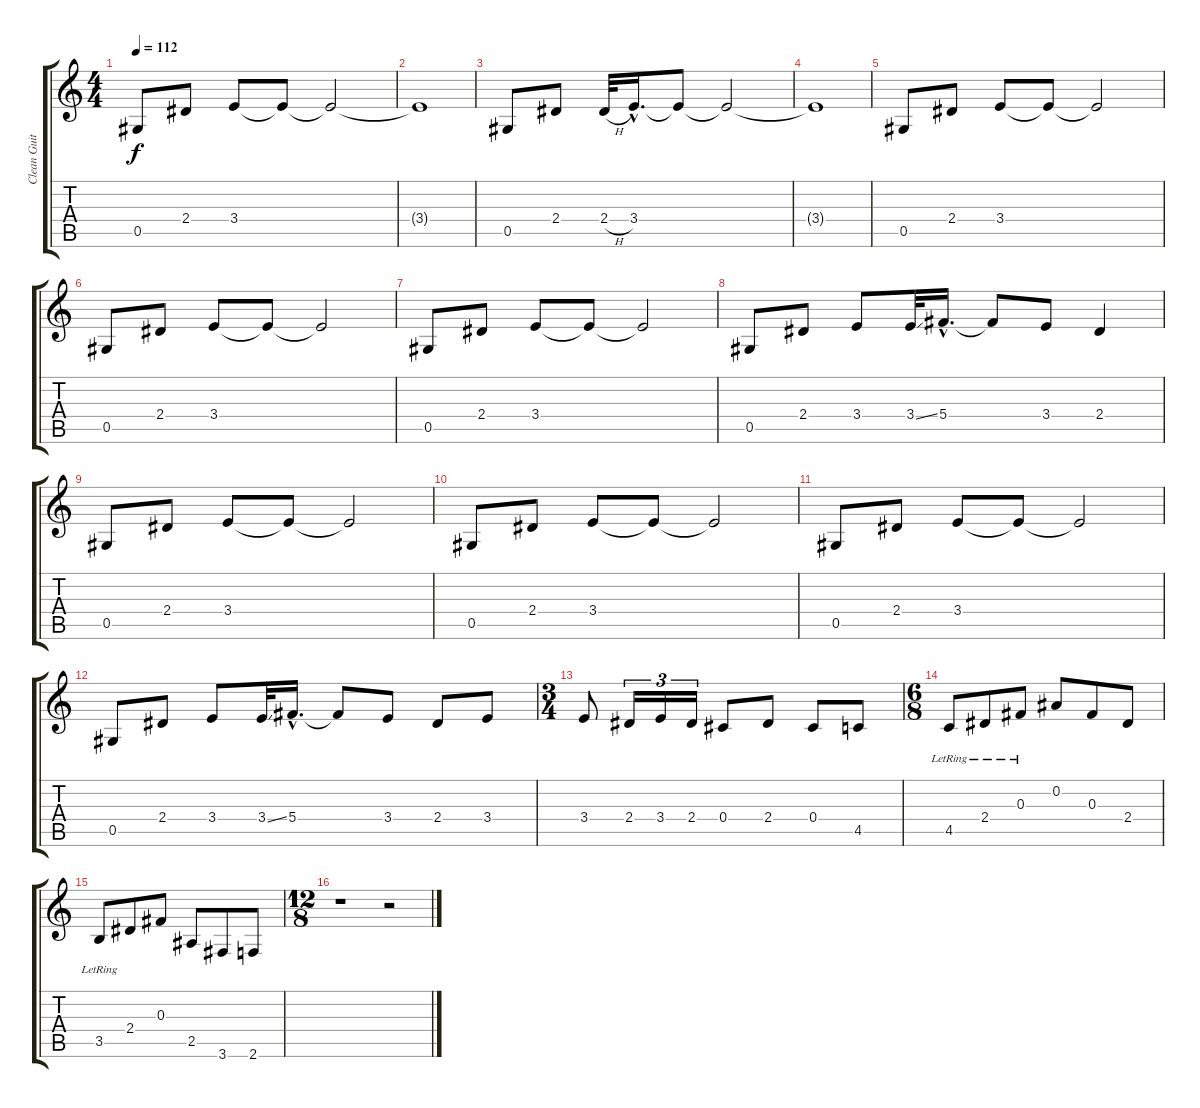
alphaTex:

\track ("Clean Guitar I" "Clean Guit") {instrument acousticguitarsteel}
\staff {score tabs}
\tuning (Eb4 Bb3 Gb3 Db3 Ab2 Eb2) {hide}
\ts (4 4)
\tempo 112
\clef g2
\ks c
0.5.8{dy f instrument acousticguitarsteel} 2.4.8 3.4.8 3.4{t}.8 3.4{t}.2 |
3.4{t}.1 |
0.5.8 2.4.8 2.4{h}.32 3.4{hac}.16{d} 3.4{t}.8 3.4{t}.2 |
3.4{t}.1 |
0.5.8 2.4.8 3.4.8 3.4{t}.8 3.4{t}.2 |
0.5.8 2.4.8 3.4.8 3.4{t}.8 3.4{t}.2 |
0.5.8 2.4.8 3.4.8 3.4{t}.8 3.4{t}.2 |
0.5.8 2.4.8 3.4.8 3.4{ss}.32 5.4{hac}.16{d} 5.4{t}.8 3.4.8 2.4.4 |
0.5.8 2.4.8 3.4.8 3.4{t}.8 3.4{t}.2 |
0.5.8 2.4.8 3.4.8 3.4{t}.8 3.4{t}.2 |
0.5.8 2.4.8 3.4.8 3.4{t}.8 3.4{t}.2 |
0.5.8 2.4.8 3.4.8 3.4{ss}.32 5.4{hac}.16{d} 5.4{t}.8 3.4.8 2.4.8 3.4.8 |
\ts (3 4)
3.4.8 2.4.16{tu (3 2)} 3.4.16{tu (3 2)} 2.4.16{tu (3 2)} 0.4.8 2.4.8 0.4.8 4.5.8 |
\ts (6 8)
4.5{lr}.8 2.4{lr}.8 0.3{lr}.8 0.2.8 0.3.8 2.4.8 |
3.5{lr}.8 2.4.8 0.3.8 2.5.8 3.6.8 2.6.8 |
\ts (12 8)
r.1 r.2
